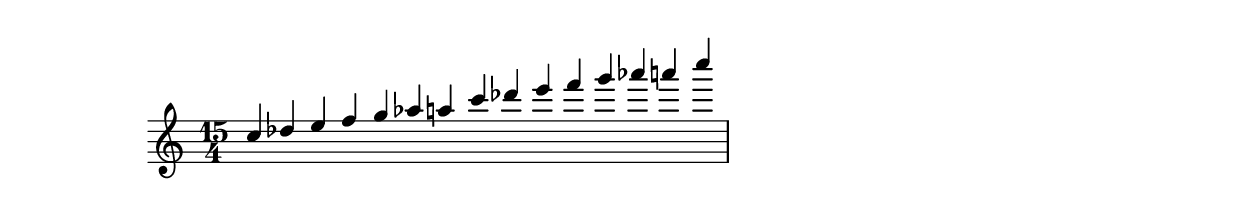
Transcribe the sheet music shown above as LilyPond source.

\version "2.18.2" \score { \new Staff << \new Voice { \set midiInstrument = #"piano" \voiceOne
 \key c \major \time 15/4
\override Voice.TextScript.font-size = #-4
 { c'' des'' e'' f'' g'' aes'' a'' c''' des''' e''' f''' g''' aes''' a''' c''''  } 
 } >> \layout { } \midi { \context { \Staff \remove "Staff_performer" }
\context { \Voice \consists "Staff_performer" } \tempo 2 = 60 } }
\paper{oddHeaderMarkup = ##f oddFooterMarkup = ##f}
